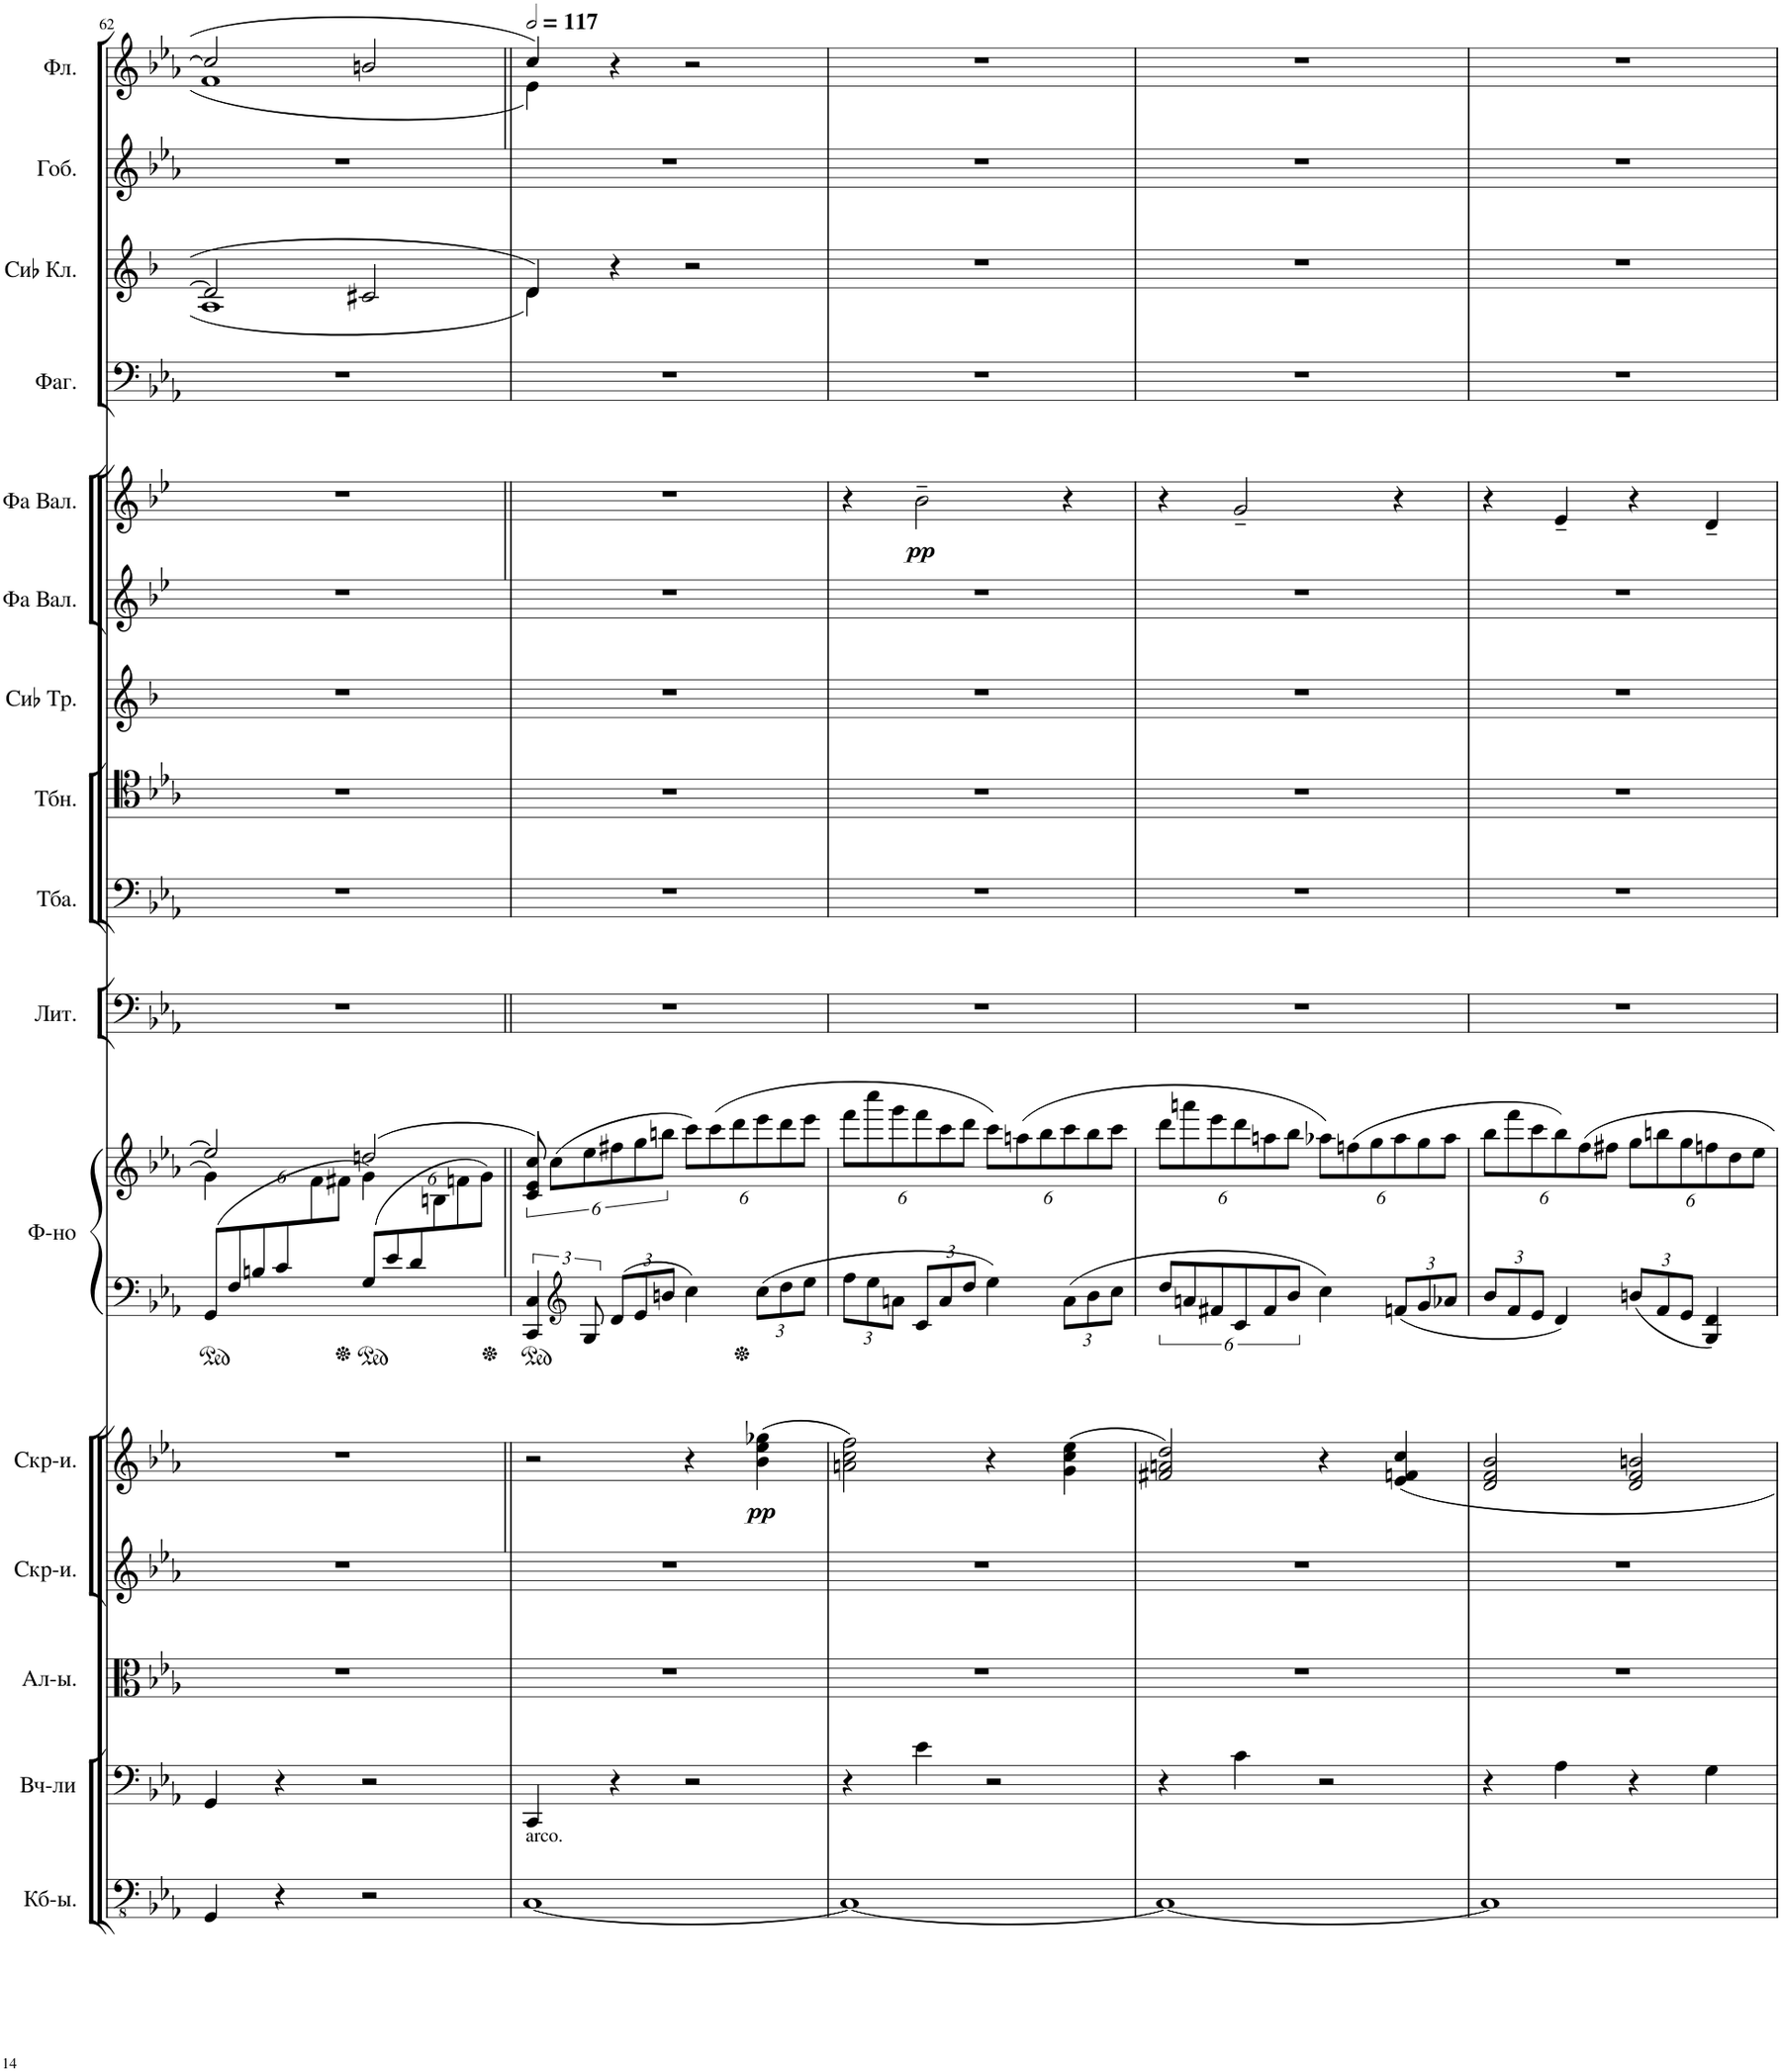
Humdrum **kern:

**kern	**kern	**kern	**kern	**kern	**dynam	**kern	**kern	**kern	**kern	**kern	**kern	**kern	**kern	**dynam	**kern	**kern	**kern	**kern
*part16	*part15	*part14	*part13	*part12	*part12	*part11	*part11	*part10	*part9	*part8	*part7	*part6	*part5	*part5	*part4	*part3	*part2	*part1
*staff17	*staff16	*staff15	*staff14	*staff13	*staff13	*staff12	*staff11	*staff10	*staff9	*staff8	*staff7	*staff6	*staff5	*staff5	*staff4	*staff3	*staff2	*staff1
*I"Контрабасы	*I"Виолончели	*I"Альты	*I"Скрипки	*I"Скрипки	*	*I"Рояль	*	*I"Литавры	*I"Туба	*I"Тромбон	*I"Сиb Труба	*I"Фа Валторна	*I"Фа Валторна	*	*I"Фагот	*I"Сиb Кларнет	*I"Гобой	*I"Флейта
*	*	*	*	*	*	*	*	*	*	*	*I'Сиb Тр.	*	*	*	*	*I'Сиb Кл.	*	*
!!LO:PB:g=z
*clefFv4	*clefF4	*clefC3	*clefG2	*clefG2	*	*clefF4	*clefG2	*clefF4	*clefF4	*clefC4	*clefG2	*clefG2	*clefG2	*	*clefF4	*clefG2	*clefG2	*clefG2
*	*	*	*	*	*	*	*	*	*	*	*Trd1c2	*Trd4c7	*Trd4c7	*	*	*Trd1c2	*	*
*k[b-e-a-]	*k[b-e-a-]	*k[b-e-a-]	*k[b-e-a-]	*k[b-e-a-]	*	*k[b-e-a-]	*k[b-e-a-]	*k[b-e-a-]	*k[b-e-a-]	*k[b-e-a-]	*k[b-]	*k[b-e-]	*k[b-e-]	*	*k[b-e-a-]	*k[b-]	*k[b-e-a-]	*k[b-e-a-]
*M2/2	*M2/2	*M2/2	*M2/2	*M2/2	*	*M2/2	*M2/2	*M2/2	*M2/2	*M2/2	*M2/2	*M2/2	*M2/2	*	*M2/2	*M2/2	*M2/2	*M2/2
*met(c|)	*met(c|)	*met(c|)	*met(c|)	*met(c|)	*	*met(c|)	*met(c|)	*met(c|)	*met(c|)	*met(c|)	*met(c|)	*met(c|)	*met(c|)	*	*met(c|)	*met(c|)	*met(c|)	*met(c|)
*	*	*	*	*	*	*ped	*	*	*	*	*	*	*	*	*	*	*	*
*	*	*	*	*	*	*Xbrackettup	*	*	*	*	*	*	*	*	*	*	*	*
=62	=62	=62	=62	=62	=62	=62	=62	=62	=62	=62	=62	=62	=62	=62	=62	=62	=62	=62
*	*	*	*	*	*	*	*^	*	*	*	*	*	*	*	*	*^	*	*^
*	*	*	*	*	*	*	*	*^	*	*	*	*	*	*	*	*	*	*	*	*	*
4GGG/	4GG/	1r	1r	1r	.	(12GG/L	2ee-/]	4g\	3ryy	1r	1r	1r	1r	1r	1r	.	1r	2d/]	1A	1r	2cc/]	1f
.	.	.	.	.	.	12F/	.	.	.	.	.	.	.	.	.	.	.	.	.	.	.	.
.	.	.	.	.	.	12Bn/	.	.	.	.	.	.	.	.	.	.	.	.	.	.	.	.
4r	4r	.	.	.	.	12c/	.	4ryy	.	.	.	.	.	.	.	.	.	.	.	.	.	.
.	.	.	.	.	.	6ryy	.	.	12f\	.	.	.	.	.	.	.	.	.	.	.	.	.
.	.	.	.	.	.	.	.	.	12f#X\J	.	.	.	.	.	.	.	.	.	.	.	.	.
2r	2r	.	.	.	.	12G/L	(2ddn/	(4g\	4ryy	.	.	.	.	.	.	.	.	2c#X/	.	.	2bn/	.
.	.	.	.	.	.	12e-/	.	.	.	.	.	.	.	.	.	.	.	.	.	.	.	.
.	.	.	.	.	.	12d/	.	.	.	.	.	.	.	.	.	.	.	.	.	.	.	.
.	.	.	.	.	.	4ryy	.	4ryy	12Bn\	.	.	.	.	.	.	.	.	.	.	.	.	.
.	.	.	.	.	.	.	.	.	12fn\	.	.	.	.	.	.	.	.	.	.	.	.	.
.	.	.	.	.	.	.	.	.	12g\J)	.	.	.	.	.	.	.	.	.	.	.	.	.
*	*	*	*	*	*	*	*v	*v	*v	*	*	*	*	*	*	*	*	*	*	*	*	*
=63||	=63||	=63||	=63||	=63||	=63||	=63||	=63||	=63||	=63||	=63||	=63||	=63||	=63||	=63||	=63||	=63||	=63||	=63||	=63||	=63||
*	*	*	*	*	*	*brackettup	*	*	*	*	*	*	*	*	*	*	*	*	*	*
*	*	*	*	*	*	*	*Xped	*	*	*	*	*	*	*	*	*	*	*	*	*
*	*	*	*	*	*	*	*	*	*	*	*	*	*	*	*	*	*	*	*MM234	*
*	*	*	*	*	*	*	*^	*	*	*	*	*	*	*	*	*	*	*	*	*
*	*	*	*	*	*	*	*	*^	*	*	*	*	*	*	*	*	*	*	*	*	*
!LO:TX:a:t=arco.	!	!	!	!	!	!	!	!	!	!	!	!	!	!	!	!	!	!	!	!	!	!
*	*	*	*	*	*	*	*v	*v	*v	*	*	*	*	*	*	*	*	*	*	*	*	*
[1CC	4CC/	1r	1r	2r	.	6CC/ 6C/	12c/ 12e-/ 12cc/)	1r	1r	1r	1r	1r	1r	.	1r	4d/	4d\	1r	4cc/	4e-\
.	.	.	.	.	.	.	(12cc\L	.	.	.	.	.	.	.	.	.	.	.	.	.
*	*	*	*	*	*	*clefG2	*	*	*	*	*	*	*	*	*	*	*	*	*	*
.	.	.	.	.	.	12G/	12ee-\	.	.	.	.	.	.	.	.	.	.	.	.	.
*	*	*	*	*	*	*Xbrackettup	*	*	*	*	*	*	*	*	*	*	*	*	*	*
.	4r	.	.	.	.	12d/L	12ff#X\	.	.	.	.	.	.	.	.	4r	2.ryy	.	4r	2.ryy
.	.	.	.	.	.	12e-/	12gg\	.	.	.	.	.	.	.	.	.	.	.	.	.
.	.	.	.	.	.	12bn/J	12bbn\J	.	.	.	.	.	.	.	.	.	.	.	.	.
*	*	*	*	*	*	*	*Xbrackettup	*	*	*	*	*	*	*	*	*	*	*	*	*
.	2r	.	.	4r	.	4cc\	12ccc\L)	.	.	.	.	.	.	.	.	2r	.	.	2r	.
.	.	.	.	.	.	.	(12ccc\	.	.	.	.	.	.	.	.	.	.	.	.	.
.	.	.	.	.	.	.	12ddd\	.	.	.	.	.	.	.	.	.	.	.	.	.
!	!	!	!	!	!LO:DY:b	!	!	!	!	!	!	!	!	!	!	!	!	!	!	!
.	.	.	.	(4b-\ 4ee-\ 4gg-X\	pp	12cc\L	12eee-\	.	.	.	.	.	.	.	.	.	.	.	.	.
.	.	.	.	.	.	12dd\	12ddd\	.	.	.	.	.	.	.	.	.	.	.	.	.
.	.	.	.	.	.	12ee-\J	12eee-\J	.	.	.	.	.	.	.	.	.	.	.	.	.
*	*	*	*	*	*	*	*	*	*	*	*	*	*	*	*	*v	*v	*	*v	*v
=64	=64	=64	=64	=64	=64	=64	=64	=64	=64	=64	=64	=64	=64	=64	=64	=64	=64	=64
1CC_	4r	1r	1r	2an\ 2cc\ 2ff\)	.	12ff\L	12fff\L	1r	1r	1r	1r	1r	4r	.	1r	1r	1r	1r
.	.	.	.	.	.	12ee-\	12cccc\	.	.	.	.	.	.	.	.	.	.	.
.	.	.	.	.	.	12an\J	12ggg\	.	.	.	.	.	.	.	.	.	.	.
!	!	!	!	!	!	!	!	!	!	!	!	!	!	!LO:DY:b	!	!	!	!
.	4e-\	.	.	.	.	12c/L	12fff\	.	.	.	.	.	2b-~\	pp	.	.	.	.
.	.	.	.	.	.	12a/	12ccc\	.	.	.	.	.	.	.	.	.	.	.
.	.	.	.	.	.	12dd/J	12ddd\J	.	.	.	.	.	.	.	.	.	.	.
.	2r	.	.	4r	.	4ee-\	12ccc\L)	.	.	.	.	.	.	.	.	.	.	.
.	.	.	.	.	.	.	(12aan\	.	.	.	.	.	.	.	.	.	.	.
.	.	.	.	.	.	.	12bb-\	.	.	.	.	.	.	.	.	.	.	.
.	.	.	.	(4g\ 4cc\ 4ee-\	.	12a\L	12ccc\	.	.	.	.	.	4r	.	.	.	.	.
.	.	.	.	.	.	12b-\	12bb-\	.	.	.	.	.	.	.	.	.	.	.
.	.	.	.	.	.	12cc\J	12ccc\J	.	.	.	.	.	.	.	.	.	.	.
=65	=65	=65	=65	=65	=65	=65	=65	=65	=65	=65	=65	=65	=65	=65	=65	=65	=65	=65
*	*	*	*	*	*	*brackettup	*	*	*	*	*	*	*	*	*	*	*	*
1CC_	4r	1r	1r	2f#X/ 2an/ 2dd/)	.	12dd/L	12ddd\L	1r	1r	1r	1r	1r	4r	.	1r	1r	1r	1r
.	.	.	.	.	.	12an/	12aaan\	.	.	.	.	.	.	.	.	.	.	.
.	.	.	.	.	.	12f#X/	12eee-\	.	.	.	.	.	.	.	.	.	.	.
.	4c\	.	.	.	.	12c/	12ddd\	.	.	.	.	.	2g~/	.	.	.	.	.
.	.	.	.	.	.	12f#/	12aan\	.	.	.	.	.	.	.	.	.	.	.
.	.	.	.	.	.	12b-/J	12bb-\J	.	.	.	.	.	.	.	.	.	.	.
.	2r	.	.	4r	.	4cc\	12aa-X\L)	.	.	.	.	.	.	.	.	.	.	.
.	.	.	.	.	.	.	(12ffn\	.	.	.	.	.	.	.	.	.	.	.
.	.	.	.	.	.	.	12gg\	.	.	.	.	.	.	.	.	.	.	.
*	*	*	*	*	*	*Xbrackettup	*	*	*	*	*	*	*	*	*	*	*	*
.	.	.	.	4e-/ 4fn/ 4cc/	.	12fn/L	12aa-\	.	.	.	.	.	4r	.	.	.	.	.
.	.	.	.	.	.	12g/	12gg\	.	.	.	.	.	.	.	.	.	.	.
.	.	.	.	.	.	12a-X/J	12aa-\J	.	.	.	.	.	.	.	.	.	.	.
=66	=66	=66	=66	=66	=66	=66	=66	=66	=66	=66	=66	=66	=66	=66	=66	=66	=66	=66
1CC]	4r	1r	1r	2d/ 2f/ 2b-/	.	12b-/L	12bb-\L	1r	1r	1r	1r	1r	4r	.	1r	1r	1r	1r
.	.	.	.	.	.	12f/	12fff\	.	.	.	.	.	.	.	.	.	.	.
.	.	.	.	.	.	12e-/J	12ccc\	.	.	.	.	.	.	.	.	.	.	.
.	4A-\	.	.	.	.	4d/	12bb-\)	.	.	.	.	.	4e-~/	.	.	.	.	.
.	.	.	.	.	.	.	12ff\	.	.	.	.	.	.	.	.	.	.	.
.	.	.	.	.	.	.	12ff#X\J	.	.	.	.	.	.	.	.	.	.	.
.	4r	.	.	2d/ 2f/ 2bn/	.	12bn/L	12gg\L	.	.	.	.	.	4r	.	.	.	.	.
.	.	.	.	.	.	12f/	12bbn\	.	.	.	.	.	.	.	.	.	.	.
.	.	.	.	.	.	12e-/J	12gg\	.	.	.	.	.	.	.	.	.	.	.
.	4G\	.	.	.	.	4G/ 4d/	12ffn\	.	.	.	.	.	4d~/	.	.	.	.	.
.	.	.	.	.	.	.	12dd\	.	.	.	.	.	.	.	.	.	.	.
.	.	.	.	.	.	.	12ee-\J	.	.	.	.	.	.	.	.	.	.	.
=	=	=	=	=	=	=	=	=	=	=	=	=	=	=	=	=	=	=
*-	*-	*-	*-	*-	*-	*-	*-	*-	*-	*-	*-	*-	*-	*-	*-	*-	*-	*-
